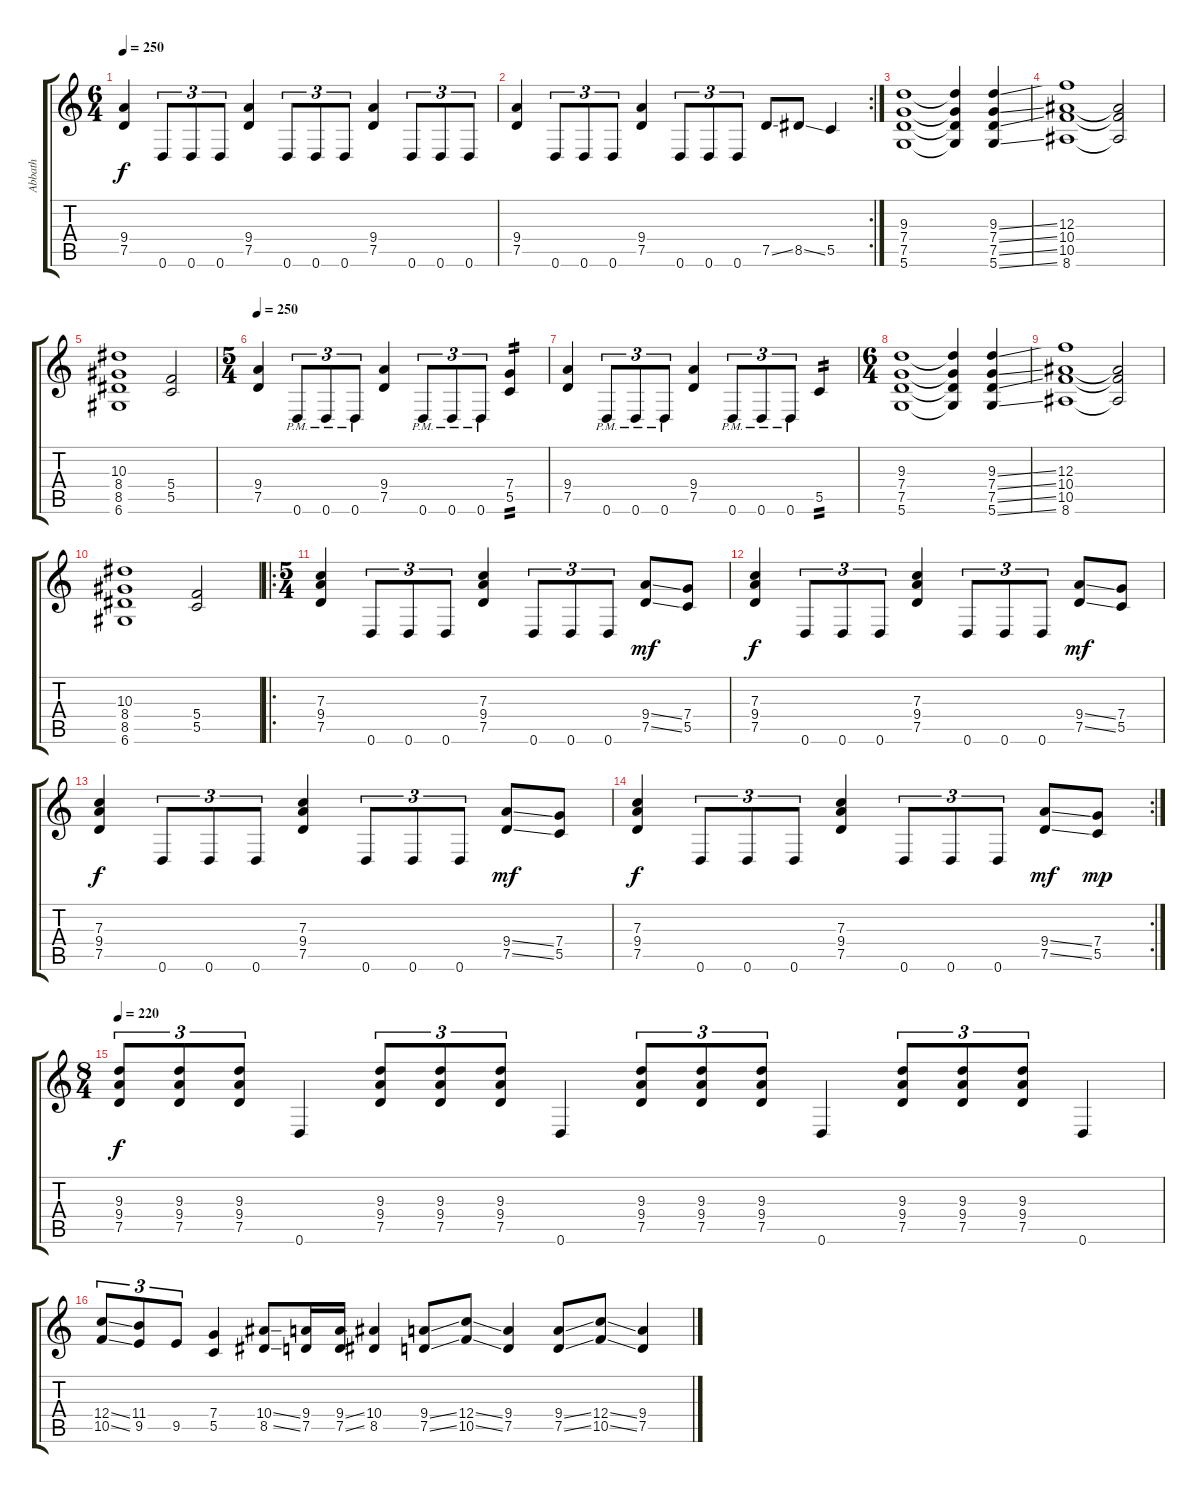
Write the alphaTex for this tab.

\track ("Abbath" "Abbath") {instrument distortionguitar}
\staff {score tabs}
\tuning (D4 A3 F3 C3 G2 D2) {hide}
\ts (6 4)
\tempo 250
\clef g2
\ks c
(9.4 7.5).4{dy f} 0.6.8{tu (3 2)} 0.6.8{tu (3 2)} 0.6.8{tu (3 2)} (9.4 7.5).4 0.6.8{tu (3 2)} 0.6.8{tu (3 2)} 0.6.8{tu (3 2)} (9.4 7.5).4 0.6.8{tu (3 2)} 0.6.8{tu (3 2)} 0.6.8{tu (3 2)} |
\rc 2
(9.4 7.5).4 0.6.8{tu (3 2)} 0.6.8{tu (3 2)} 0.6.8{tu (3 2)} (9.4 7.5).4 0.6.8{tu (3 2)} 0.6.8{tu (3 2)} 0.6.8{tu (3 2)} 7.5{ss}.8 8.5{ss}.8 5.5.4 |
(9.3 7.4 7.5 5.6).1 (9.3{t} 7.4{t} 7.5{t} 5.6{t}).4 (9.3{ss} 7.4{ss} 7.5{ss} 5.6{ss}).4 |
(12.3 10.4 10.5 8.6).1 (10.4{t} 10.5{t} 8.6{t}).2 |
(10.3 8.4 8.5 6.6).1 (5.4 5.5).2 |
\ts (5 4)
\tempo 250
(9.4 7.5).4 0.6{pm}.8{tu (3 2)} 0.6{pm}.8{tu (3 2)} 0.6{pm}.8{tu (3 2)} (9.4 7.5).4 0.6{pm}.8{tu (3 2)} 0.6{pm}.8{tu (3 2)} 0.6{pm}.8{tu (3 2)} (7.4 5.5).4{tp 2} |
(9.4 7.5).4 0.6{pm}.8{tu (3 2)} 0.6{pm}.8{tu (3 2)} 0.6{pm}.8{tu (3 2)} (9.4 7.5).4 0.6{pm}.8{tu (3 2)} 0.6{pm}.8{tu (3 2)} 0.6{pm}.8{tu (3 2)} 5.5.4{tp 2} |
\ts (6 4)
(9.3 7.4 7.5 5.6).1 (9.3{t} 7.4{t} 7.5{t} 5.6{t}).4 (9.3{ss} 7.4{ss} 7.5{ss} 5.6{ss}).4 |
(12.3 10.4 10.5 8.6).1 (10.4{t} 10.5{t} 8.6{t}).2 |
(10.3 8.4 8.5 6.6).1 (5.4 5.5).2 |
\ro
\ts (5 4)
(7.3 9.4 7.5).4 0.6.8{tu (3 2)} 0.6.8{tu (3 2)} 0.6.8{tu (3 2)} (7.3 9.4 7.5).4 0.6.8{tu (3 2)} 0.6.8{tu (3 2)} 0.6.8{tu (3 2)} (9.4{ss} 7.5{ss}).8{dy mf} (7.4 5.5).8 |
(7.3 9.4 7.5).4{dy f} 0.6.8{tu (3 2)} 0.6.8{tu (3 2)} 0.6.8{tu (3 2)} (7.3 9.4 7.5).4 0.6.8{tu (3 2)} 0.6.8{tu (3 2)} 0.6.8{tu (3 2)} (9.4{ss} 7.5{ss}).8{dy mf} (7.4 5.5).8 |
(7.3 9.4 7.5).4{dy f} 0.6.8{tu (3 2)} 0.6.8{tu (3 2)} 0.6.8{tu (3 2)} (7.3 9.4 7.5).4 0.6.8{tu (3 2)} 0.6.8{tu (3 2)} 0.6.8{tu (3 2)} (9.4{ss} 7.5{ss}).8{dy mf} (7.4 5.5).8 |
\rc 2
(7.3 9.4 7.5).4{dy f} 0.6.8{tu (3 2)} 0.6.8{tu (3 2)} 0.6.8{tu (3 2)} (7.3 9.4 7.5).4 0.6.8{tu (3 2)} 0.6.8{tu (3 2)} 0.6.8{tu (3 2)} (9.4{ss} 7.5{ss}).8{dy mf} (7.4 5.5).8{dy mp} |
\ts (8 4)
\tempo 220
(9.3 9.4 7.5).8{tu (3 2) dy f} (9.3 9.4 7.5).8{tu (3 2)} (9.3 9.4 7.5).8{tu (3 2)} 0.6.4 (9.3 9.4 7.5).8{tu (3 2)} (9.3 9.4 7.5).8{tu (3 2)} (9.3 9.4 7.5).8{tu (3 2)} 0.6.4 (9.3 9.4 7.5).8{tu (3 2)} (9.3 9.4 7.5).8{tu (3 2)} (9.3 9.4 7.5).8{tu (3 2)} 0.6.4 (9.3 9.4 7.5).8{tu (3 2)} (9.3 9.4 7.5).8{tu (3 2)} (9.3 9.4 7.5).8{tu (3 2)} 0.6.4 |
(12.4{ss} 10.5{ss}).8{tu (3 2)} (11.4 9.5).8{tu (3 2)} 9.5.8{tu (3 2)} (7.4 5.5).4 (10.4{ss} 8.5{ss}).8 (9.4 7.5).16 (9.4{ss} 7.5{ss}).16 (10.4 8.5).4 (9.4{ss} 7.5{ss}).8 (12.4{ss} 10.5{ss}).8 (9.4 7.5).4 (9.4{ss} 7.5{ss}).8 (12.4{ss} 10.5{ss}).8 (9.4 7.5).4
